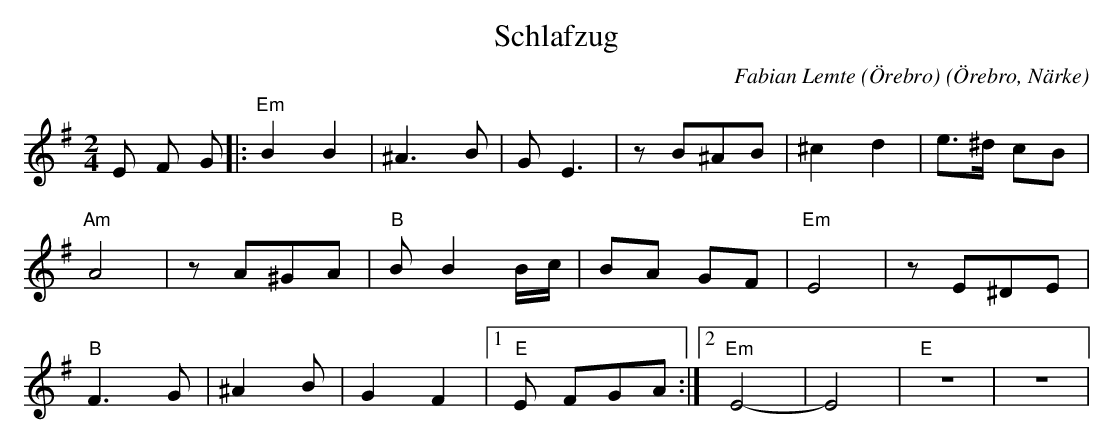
X:1
T:Schlafzug
O:Örebro, Närke
C:Fabian Lemte (Örebro)
M:2/4
L:1/8
K:Em
E F G |:"Em" B2 B2 | ^A3B | GE3 | zB^AB | ^c2 d2 | e>^d cB |
"Am" A4 | zA^GA |"B" B B2 B/2c/2 | BA GF |"Em" E4 | zE^DE |
"B" F3G | ^A2 B | G2 F2 |1"E" E FGA :|2"Em" E4- | E4 |"E" z4 | z4 |
